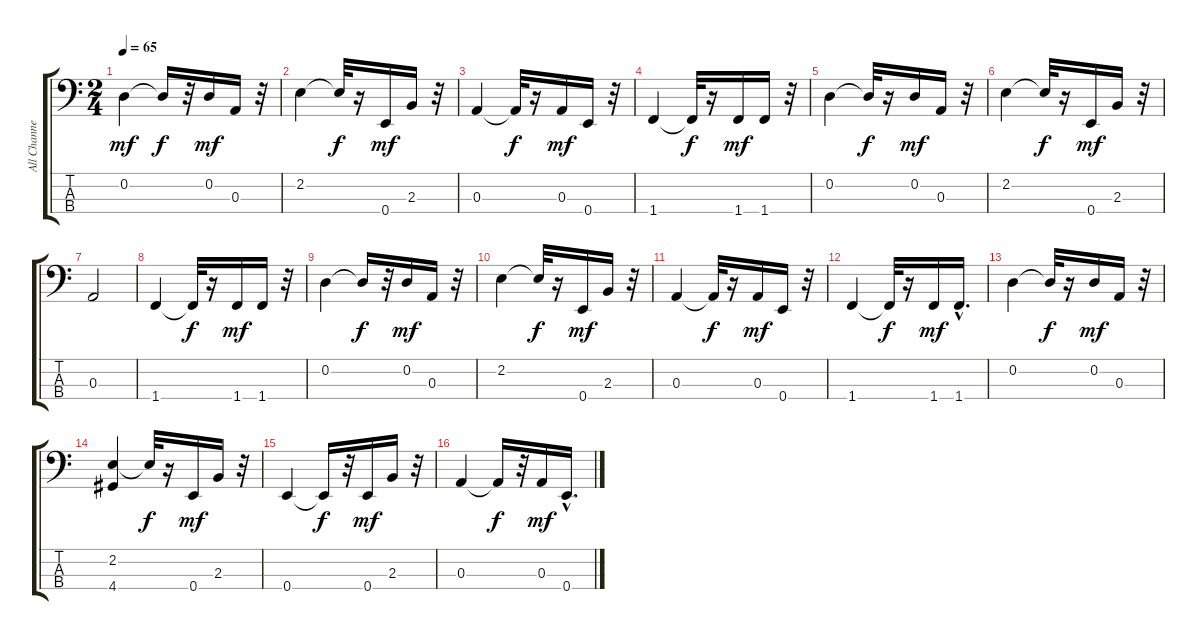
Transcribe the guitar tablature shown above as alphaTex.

\track ("All Channels*merged" "All Channe") {instrument electricbassfinger}
\staff {score tabs}
\tuning (G2 D2 A1 E1) {hide}
\ts (2 4)
\tempo 65
\clef f4
\ks c
0.2.4{dy mf} 0.2{t}.16{dy f} r.32 0.2.16{dy mf} 0.3.16 r.32 |
2.2.4 2.2{t}.32{dy f} r.16 0.4.16{dy mf} 2.3.16 r.32 |
0.3.4 0.3{t}.32{dy f} r.16 0.3.16{dy mf} 0.4.16 r.32 |
1.4.4 1.4{t}.32{dy f} r.16 1.4.16{dy mf} 1.4.16 r.32 |
0.2.4 0.2{t}.32{dy f} r.16 0.2.16{dy mf} 0.3.16 r.32 |
2.2.4 2.2{t}.32{dy f} r.16 0.4.16{dy mf} 2.3.16 r.32 |
0.3.2 |
1.4.4 1.4{t}.32{dy f} r.16 1.4.16{dy mf} 1.4.16 r.32 |
0.2.4 0.2{t}.16{dy f} r.32 0.2.16{dy mf} 0.3.16 r.32 |
2.2.4 2.2{t}.32{dy f} r.16 0.4.16{dy mf} 2.3.16 r.32 |
0.3.4 0.3{t}.32{dy f} r.16 0.3.16{dy mf} 0.4.16 r.32 |
1.4.4 1.4{t}.32{dy f} r.16 1.4.16{dy mf} 1.4{hac}.16{d} |
0.2.4 0.2{t}.32{dy f} r.16 0.2.16{dy mf} 0.3.16 r.32 |
(2.2 4.4).4 2.2{t}.32{dy f} r.16 0.4.16{dy mf} 2.3.16 r.32 |
0.4.4 0.4{t}.16{dy f} r.32 0.4.16{dy mf} 2.3.16 r.32 |
0.3.4 0.3{t}.16{dy f} r.32 0.3.16{dy mf} 0.4{hac}.16{d}
